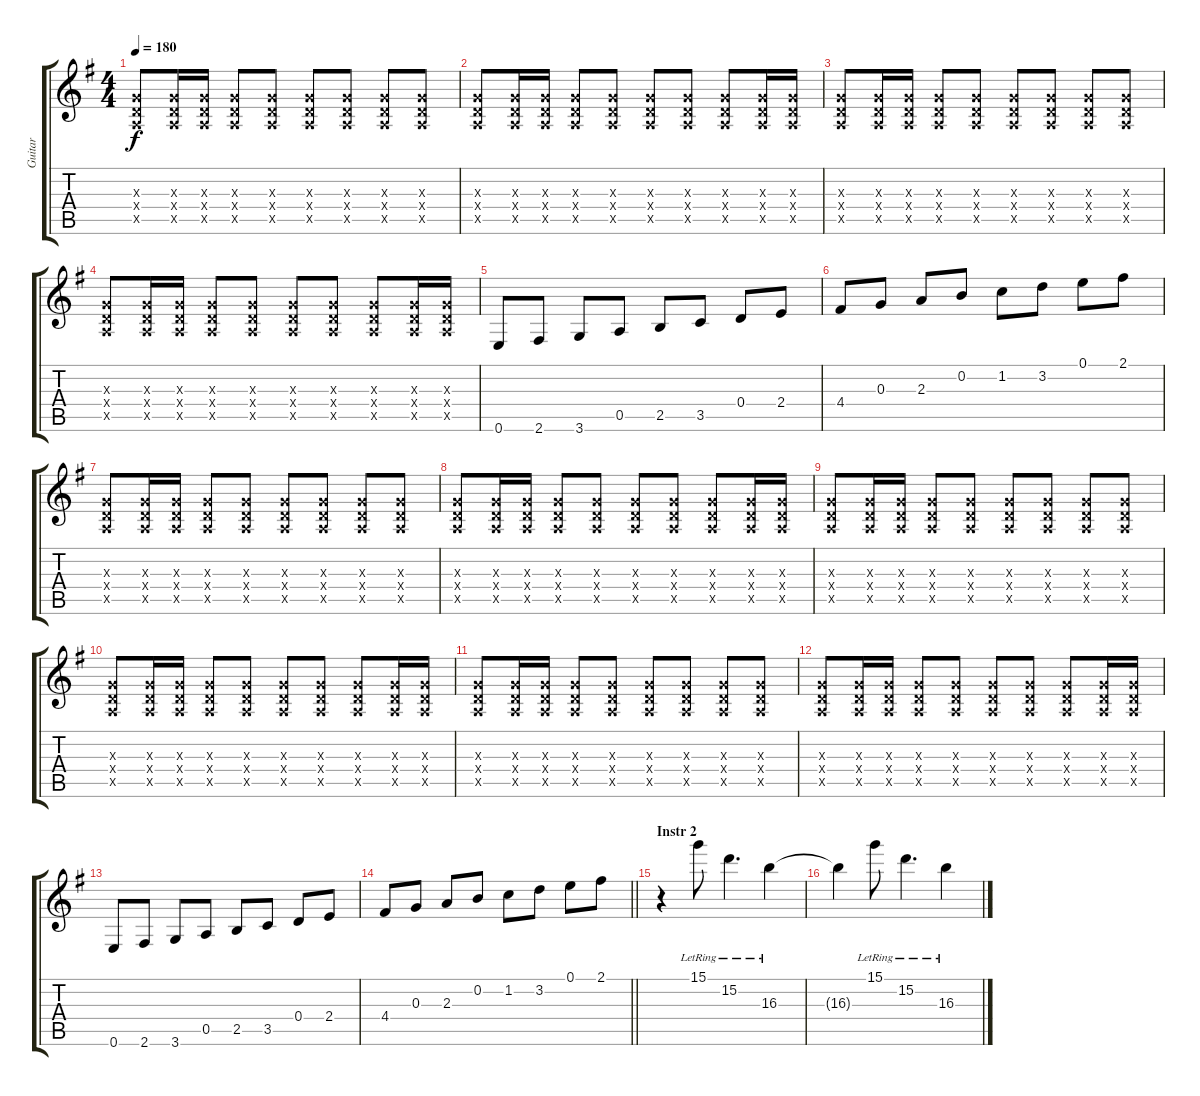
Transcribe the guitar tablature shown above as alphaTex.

\track ("Guitar" "Guitar") {instrument electricguitarclean bank 255}
\staff {score tabs}
\tuning (E4 B3 G3 D3 A2 E2) {hide}
\ts (4 4)
\tempo 180
\clef g2
\ks g
(0.3{x} 0.4{x} 0.5{x}).8{dy f} (0.3{x} 0.4{x} 0.5{x}).16 (0.3{x} 0.4{x} 0.5{x}).16 (0.3{x} 0.4{x} 0.5{x}).8 (0.3{x} 0.4{x} 0.5{x}).8 (0.3{x} 0.4{x} 0.5{x}).8 (0.3{x} 0.4{x} 0.5{x}).8 (0.3{x} 0.4{x} 0.5{x}).8 (0.3{x} 0.4{x} 0.5{x}).8 |
(0.3{x} 0.4{x} 0.5{x}).8 (0.3{x} 0.4{x} 0.5{x}).16 (0.3{x} 0.4{x} 0.5{x}).16 (0.3{x} 0.4{x} 0.5{x}).8 (0.3{x} 0.4{x} 0.5{x}).8 (0.3{x} 0.4{x} 0.5{x}).8 (0.3{x} 0.4{x} 0.5{x}).8 (0.3{x} 0.4{x} 0.5{x}).8 (0.3{x} 0.4{x} 0.5{x}).16 (0.3{x} 0.4{x} 0.5{x}).16 |
(0.3{x} 0.4{x} 0.5{x}).8 (0.3{x} 0.4{x} 0.5{x}).16 (0.3{x} 0.4{x} 0.5{x}).16 (0.3{x} 0.4{x} 0.5{x}).8 (0.3{x} 0.4{x} 0.5{x}).8 (0.3{x} 0.4{x} 0.5{x}).8 (0.3{x} 0.4{x} 0.5{x}).8 (0.3{x} 0.4{x} 0.5{x}).8 (0.3{x} 0.4{x} 0.5{x}).8 |
(0.3{x} 0.4{x} 0.5{x}).8 (0.3{x} 0.4{x} 0.5{x}).16 (0.3{x} 0.4{x} 0.5{x}).16 (0.3{x} 0.4{x} 0.5{x}).8 (0.3{x} 0.4{x} 0.5{x}).8 (0.3{x} 0.4{x} 0.5{x}).8 (0.3{x} 0.4{x} 0.5{x}).8 (0.3{x} 0.4{x} 0.5{x}).8 (0.3{x} 0.4{x} 0.5{x}).16 (0.3{x} 0.4{x} 0.5{x}).16 |
0.6.8 2.6.8 3.6.8 0.5.8 2.5.8 3.5.8 0.4.8 2.4.8 |
4.4.8 0.3.8 2.3.8 0.2.8 1.2.8 3.2.8 0.1.8 2.1.8 |
(0.3{x} 0.4{x} 0.5{x}).8 (0.3{x} 0.4{x} 0.5{x}).16 (0.3{x} 0.4{x} 0.5{x}).16 (0.3{x} 0.4{x} 0.5{x}).8 (0.3{x} 0.4{x} 0.5{x}).8 (0.3{x} 0.4{x} 0.5{x}).8 (0.3{x} 0.4{x} 0.5{x}).8 (0.3{x} 0.4{x} 0.5{x}).8 (0.3{x} 0.4{x} 0.5{x}).8 |
(0.3{x} 0.4{x} 0.5{x}).8 (0.3{x} 0.4{x} 0.5{x}).16 (0.3{x} 0.4{x} 0.5{x}).16 (0.3{x} 0.4{x} 0.5{x}).8 (0.3{x} 0.4{x} 0.5{x}).8 (0.3{x} 0.4{x} 0.5{x}).8 (0.3{x} 0.4{x} 0.5{x}).8 (0.3{x} 0.4{x} 0.5{x}).8 (0.3{x} 0.4{x} 0.5{x}).16 (0.3{x} 0.4{x} 0.5{x}).16 |
(0.3{x} 0.4{x} 0.5{x}).8 (0.3{x} 0.4{x} 0.5{x}).16 (0.3{x} 0.4{x} 0.5{x}).16 (0.3{x} 0.4{x} 0.5{x}).8 (0.3{x} 0.4{x} 0.5{x}).8 (0.3{x} 0.4{x} 0.5{x}).8 (0.3{x} 0.4{x} 0.5{x}).8 (0.3{x} 0.4{x} 0.5{x}).8 (0.3{x} 0.4{x} 0.5{x}).8 |
(0.3{x} 0.4{x} 0.5{x}).8 (0.3{x} 0.4{x} 0.5{x}).16 (0.3{x} 0.4{x} 0.5{x}).16 (0.3{x} 0.4{x} 0.5{x}).8 (0.3{x} 0.4{x} 0.5{x}).8 (0.3{x} 0.4{x} 0.5{x}).8 (0.3{x} 0.4{x} 0.5{x}).8 (0.3{x} 0.4{x} 0.5{x}).8 (0.3{x} 0.4{x} 0.5{x}).16 (0.3{x} 0.4{x} 0.5{x}).16 |
(0.3{x} 0.4{x} 0.5{x}).8 (0.3{x} 0.4{x} 0.5{x}).16 (0.3{x} 0.4{x} 0.5{x}).16 (0.3{x} 0.4{x} 0.5{x}).8 (0.3{x} 0.4{x} 0.5{x}).8 (0.3{x} 0.4{x} 0.5{x}).8 (0.3{x} 0.4{x} 0.5{x}).8 (0.3{x} 0.4{x} 0.5{x}).8 (0.3{x} 0.4{x} 0.5{x}).8 |
(0.3{x} 0.4{x} 0.5{x}).8 (0.3{x} 0.4{x} 0.5{x}).16 (0.3{x} 0.4{x} 0.5{x}).16 (0.3{x} 0.4{x} 0.5{x}).8 (0.3{x} 0.4{x} 0.5{x}).8 (0.3{x} 0.4{x} 0.5{x}).8 (0.3{x} 0.4{x} 0.5{x}).8 (0.3{x} 0.4{x} 0.5{x}).8 (0.3{x} 0.4{x} 0.5{x}).16 (0.3{x} 0.4{x} 0.5{x}).16 |
0.6.8 2.6.8 3.6.8 0.5.8 2.5.8 3.5.8 0.4.8 2.4.8 |
\barLineRight lightlight
4.4.8 0.3.8 2.3.8 0.2.8 1.2.8 3.2.8 0.1.8 2.1.8 |
\section ("" "Instr 2")
r.4 15.1{lr}.8 15.2{lr}.4{d} 16.3{lr}.4 |
16.3{t}.4 15.1{lr}.8 15.2{lr}.4{d} 16.3{lr}.4
